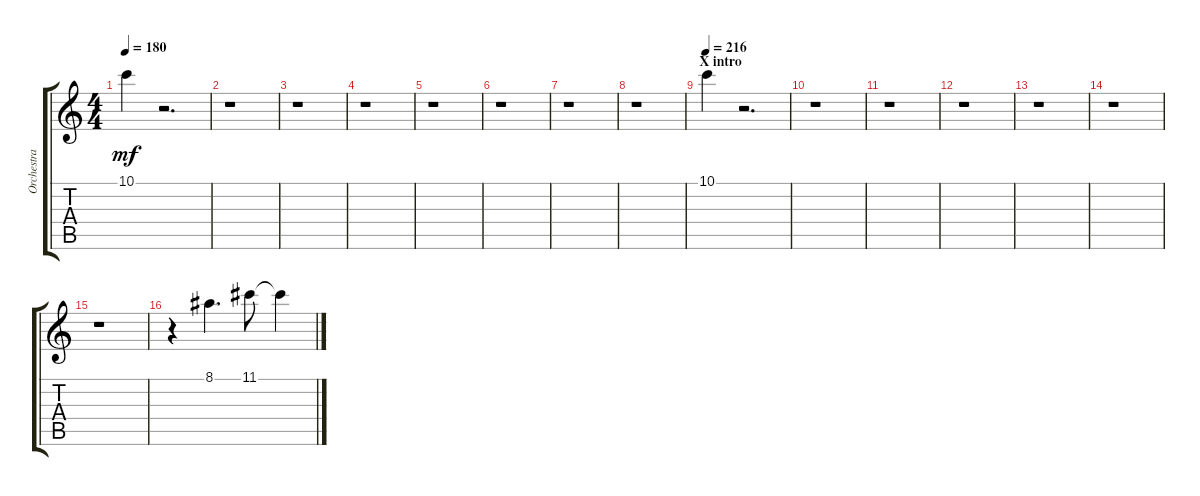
\track ("Orchestra Hit" "Orchestra ") {instrument electricguitarclean}
\staff {score tabs}
\tuning (D4 A3 F3 C3 G2 C2) {hide}
\ts (4 4)
\tempo 180
\clef g2
\ks aminor
10.1.4{dy mf} r.2{d} |
r.1 |
r.1 |
r.1 |
r.1 |
r.1 |
r.1 |
r.1 |
\section ("" "X intro")
\tempo 216
10.1.4 r.2{d} |
r.1 |
r.1 |
r.1 |
r.1 |
r.1 |
r.1 |
r.4 8.1.4{d} 11.1.8 11.1{t}.4
